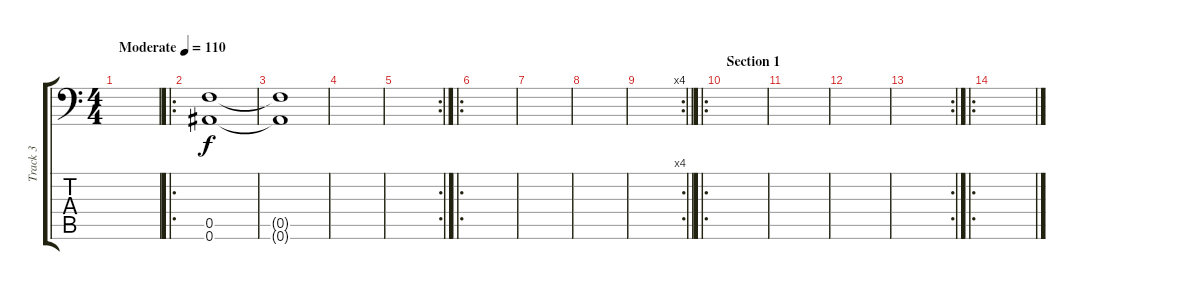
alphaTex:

\track ("Track 3" "Track 3") {instrument distortionguitar}
\staff {score tabs}
\tuning (C4 G3 Eb3 Bb2 F2 Bb1) {hide}
\ts (4 4)
\tempo (110 "Moderate")
\clef f4
\ks c
|
\ro
(0.5 0.6).1 |
(0.5{t} 0.6{t}).1 |
|
\rc 2
|
\ro
|
|
|
\rc 4
\barLineRight lightlight
|
\ro
\section ("" "Section 1")
|
|
|
\rc 2
|
\ro
